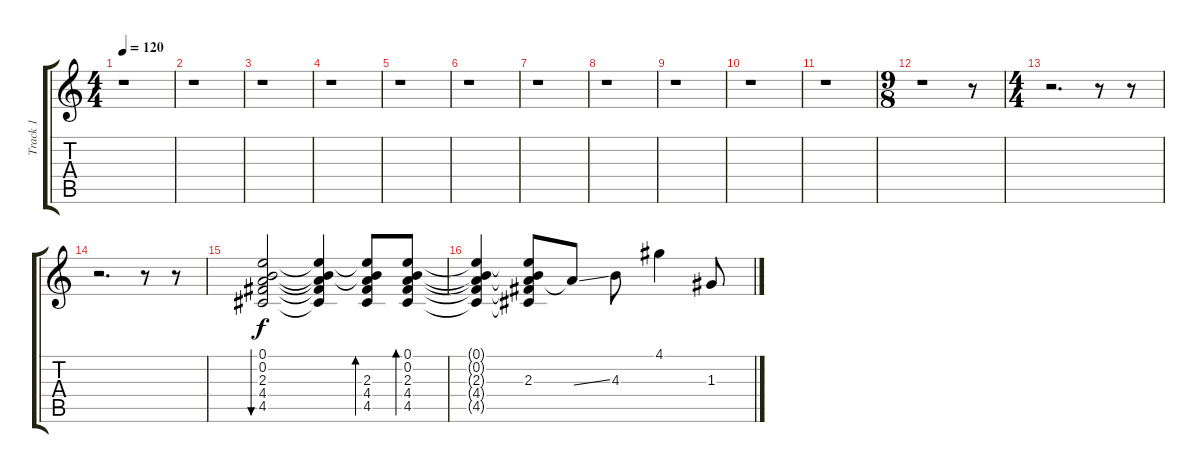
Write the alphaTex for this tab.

\track ("Track 1" "Track 1") {instrument distortionguitar}
\staff {score tabs}
\tuning (E4 B3 G3 D3 A2 E2) {hide}
\ts (4 4)
\tempo 120
\clef g2
\ks c
r.1{dy f} |
r.1 |
r.1 |
r.1 |
r.1 |
r.1 |
r.1 |
r.1 |
r.1 |
r.1 |
r.1 |
\ts (9 8)
r.1 r.8 |
\ts (4 4)
r.2{d} r.8 r.8 |
r.2{d} r.8 r.8 |
(0.1 0.2 2.3 4.4 4.5).2{bu 120} (0.1{t} 0.2{t} 2.3{t} 4.4{t} 4.5{t}).4 (0.1{t} 0.2{t} 2.3 4.4 4.5).8{bd 120} (0.1 0.2 2.3 4.4 4.5).8{bd 120} |
(0.1{t} 0.2{t} 2.3{t} 4.4{t} 4.5{t}).4 (0.1{t} 0.2{t} 2.3 4.4{t} 4.5{t}).8 2.3{ss t}.8 4.3.8 4.1.4 1.3.8
